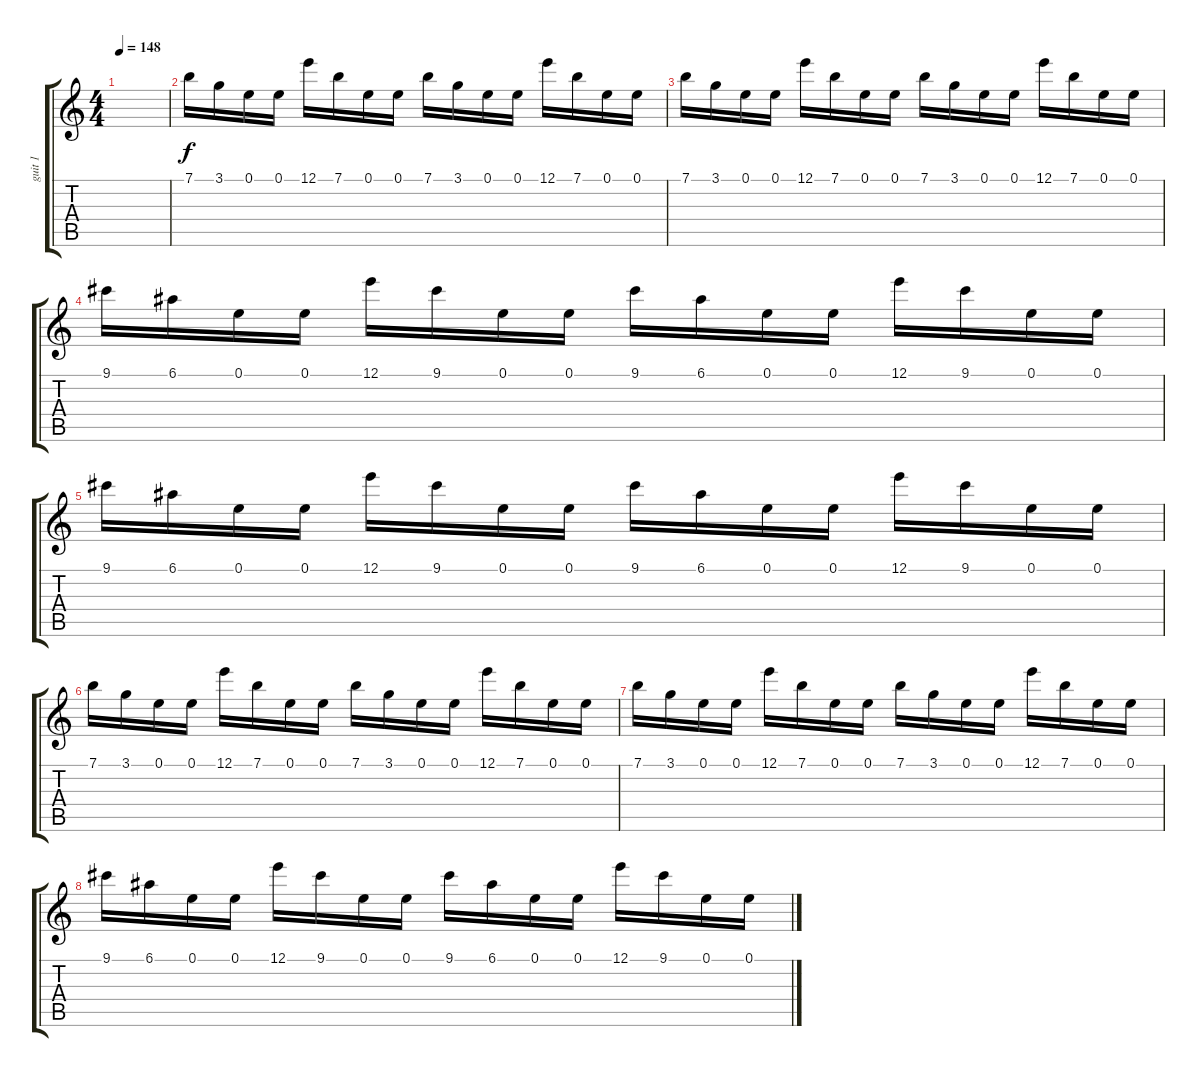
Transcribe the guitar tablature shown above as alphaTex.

\track ("guit 1" "guit 1") {instrument distortionguitar}
\staff {score tabs}
\tuning (E4 B3 G3 D3 A2 E2) {hide}
\ts (4 4)
\tempo 148
\clef g2
\ks c
|
7.1.16 3.1.16 0.1.16 0.1.16 12.1.16 7.1.16 0.1.16 0.1.16 7.1.16 3.1.16 0.1.16 0.1.16 12.1.16 7.1.16 0.1.16 0.1.16 |
7.1.16 3.1.16 0.1.16 0.1.16 12.1.16 7.1.16 0.1.16 0.1.16 7.1.16 3.1.16 0.1.16 0.1.16 12.1.16 7.1.16 0.1.16 0.1.16 |
9.1.16 6.1.16 0.1.16 0.1.16 12.1.16 9.1.16 0.1.16 0.1.16 9.1.16 6.1.16 0.1.16 0.1.16 12.1.16 9.1.16 0.1.16 0.1.16 |
9.1.16 6.1.16 0.1.16 0.1.16 12.1.16 9.1.16 0.1.16 0.1.16 9.1.16 6.1.16 0.1.16 0.1.16 12.1.16 9.1.16 0.1.16 0.1.16 |
7.1.16 3.1.16 0.1.16 0.1.16 12.1.16 7.1.16 0.1.16 0.1.16 7.1.16 3.1.16 0.1.16 0.1.16 12.1.16 7.1.16 0.1.16 0.1.16 |
7.1.16 3.1.16 0.1.16 0.1.16 12.1.16 7.1.16 0.1.16 0.1.16 7.1.16 3.1.16 0.1.16 0.1.16 12.1.16 7.1.16 0.1.16 0.1.16 |
9.1.16 6.1.16 0.1.16 0.1.16 12.1.16 9.1.16 0.1.16 0.1.16 9.1.16 6.1.16 0.1.16 0.1.16 12.1.16 9.1.16 0.1.16 0.1.16
